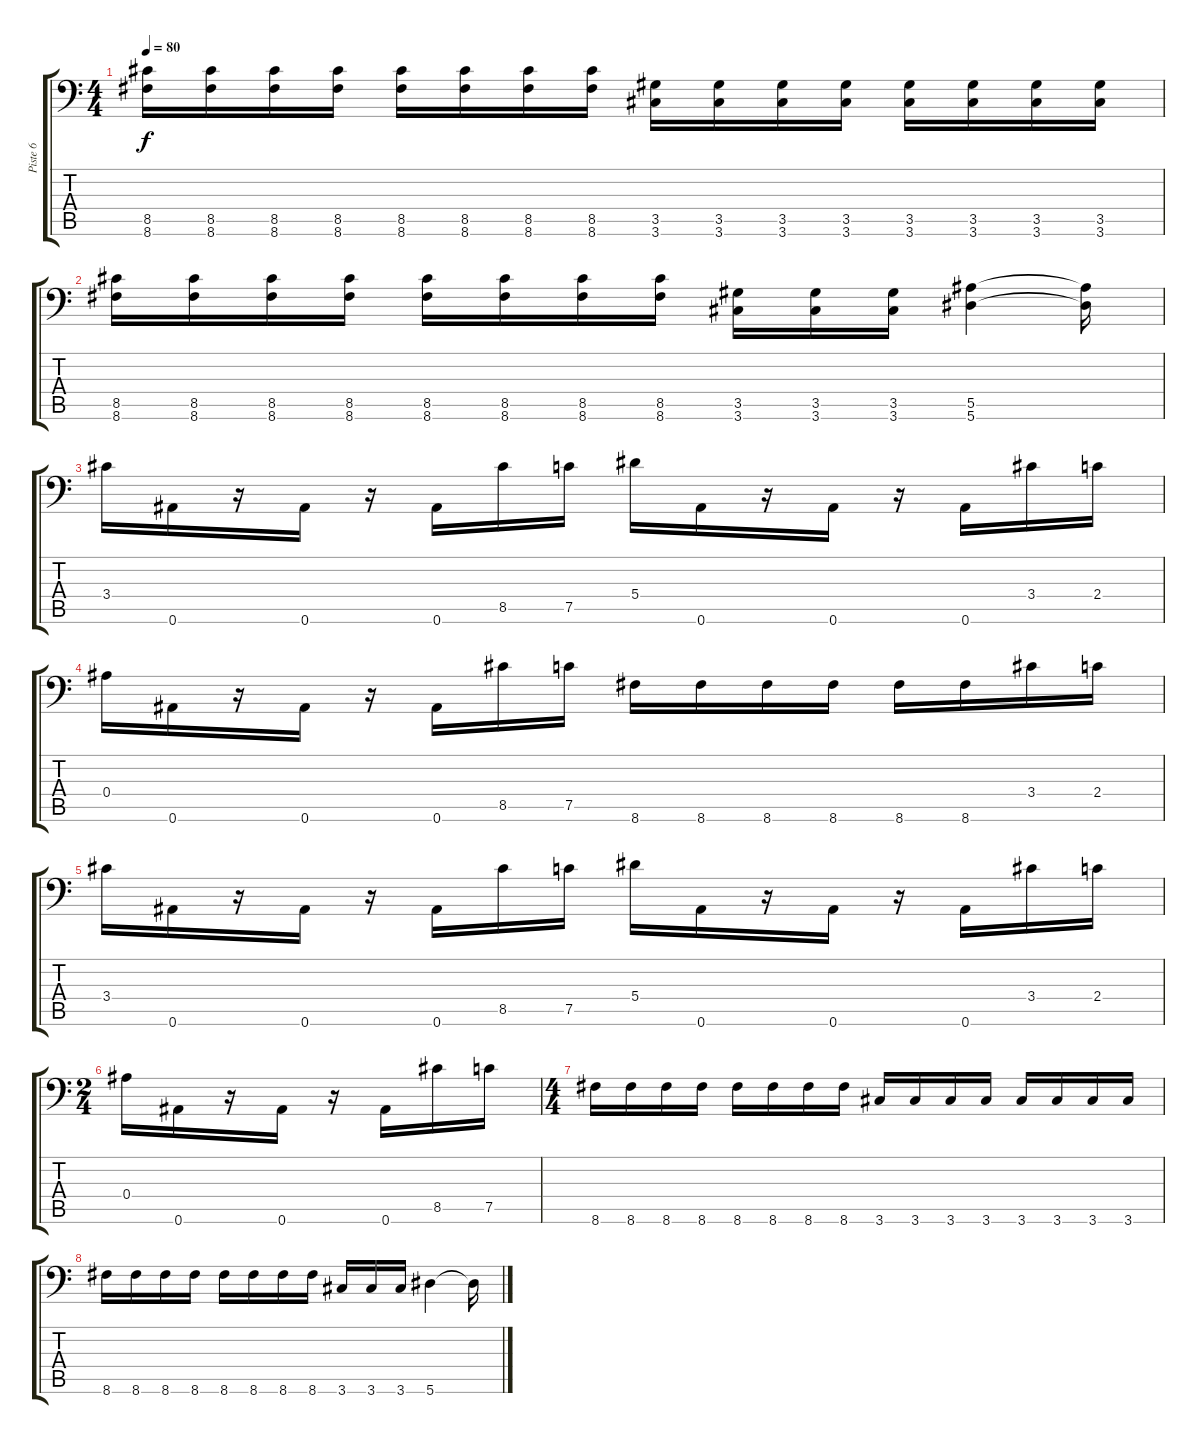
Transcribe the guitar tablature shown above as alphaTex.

\track ("Piste 6" "Piste 6") {instrument electricbassfinger}
\staff {score tabs}
\tuning (C4 G3 Eb3 Bb2 F2 Bb1) {hide}
\ts (4 4)
\tempo 80
\clef f4
\ks c
(8.5 8.6).16{dy f} (8.5 8.6).16 (8.5 8.6).16 (8.5 8.6).16 (8.5 8.6).16 (8.5 8.6).16 (8.5 8.6).16 (8.5 8.6).16 (3.5 3.6).16 (3.5 3.6).16 (3.5 3.6).16 (3.5 3.6).16 (3.5 3.6).16 (3.5 3.6).16 (3.5 3.6).16 (3.5 3.6).16 |
(8.5 8.6).16 (8.5 8.6).16 (8.5 8.6).16 (8.5 8.6).16 (8.5 8.6).16 (8.5 8.6).16 (8.5 8.6).16 (8.5 8.6).16 (3.5 3.6).16 (3.5 3.6).16 (3.5 3.6).16 (5.5 5.6).4 (5.5{t} 5.6{t}).16 |
3.4.16 0.6.16 r.16 0.6.16 r.16 0.6.16 8.5.16 7.5.16 5.4.16 0.6.16 r.16 0.6.16 r.16 0.6.16 3.4.16 2.4.16 |
0.4.16 0.6.16 r.16 0.6.16 r.16 0.6.16 8.5.16 7.5.16 8.6.16 8.6.16 8.6.16 8.6.16 8.6.16 8.6.16 3.4.16 2.4.16 |
3.4.16 0.6.16 r.16 0.6.16 r.16 0.6.16 8.5.16 7.5.16 5.4.16 0.6.16 r.16 0.6.16 r.16 0.6.16 3.4.16 2.4.16 |
\ts (2 4)
0.4.16 0.6.16 r.16 0.6.16 r.16 0.6.16 8.5.16 7.5.16 |
\ts (4 4)
8.6.16 8.6.16 8.6.16 8.6.16 8.6.16 8.6.16 8.6.16 8.6.16 3.6.16 3.6.16 3.6.16 3.6.16 3.6.16 3.6.16 3.6.16 3.6.16 |
8.6.16 8.6.16 8.6.16 8.6.16 8.6.16 8.6.16 8.6.16 8.6.16 3.6.16 3.6.16 3.6.16 5.6.4 5.6{t}.16
